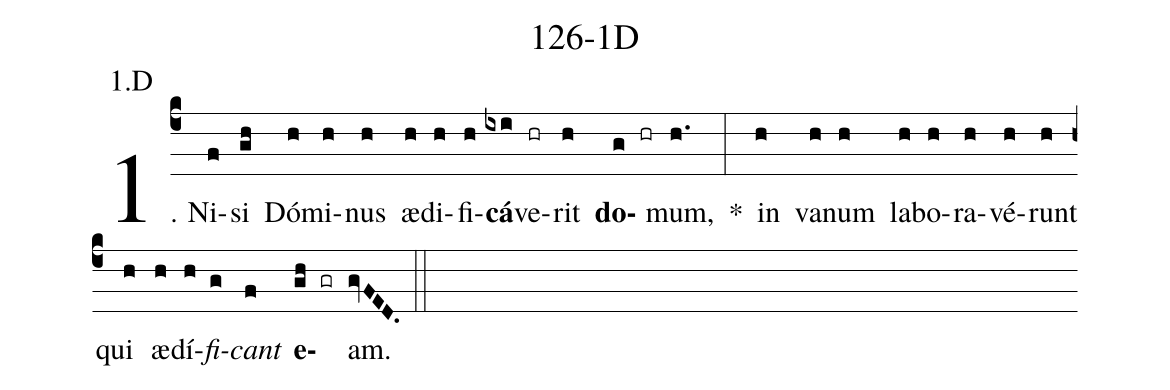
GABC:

name: 126-1D;
annotation: 1.D;
%%
(c4)1. Ni(f)si(gh) Dó(h)mi(h)nus(h) æ(h)di(h)fi(h)<b>cá</b>(ixi)ve(hr)rit(h) <b>do</b>(g hr)mum,(h.) *(:) in(h) va(h)num(h) la(h)bo(h)ra(h)vé(h)runt(h) qui(h) æ(h)dí(h)<i>fi</i>(g)<i>cant</i>(f) <b>e</b>(gh gr)am.(gvFED.) (::)
